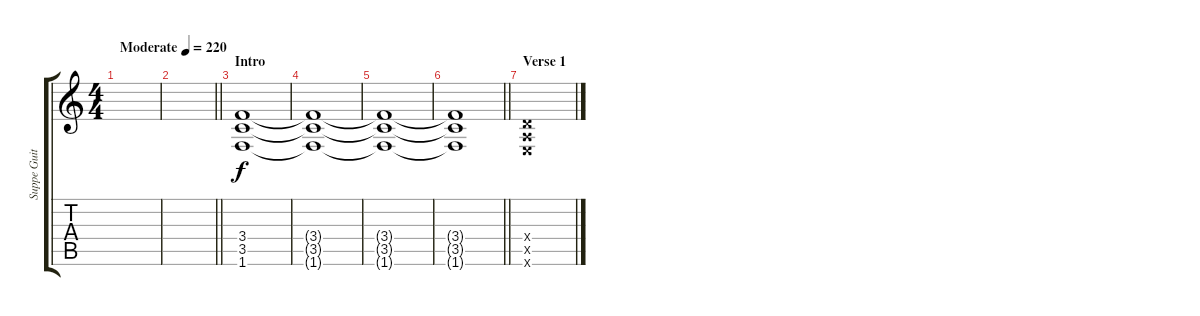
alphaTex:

\track ("Suppe Guitar" "Suppe Guit") {instrument distortionguitar}
\staff {score tabs}
\tuning (E4 B3 G3 D3 A2 E2) {hide}
\ts (4 4)
\tempo (220 "Moderate")
\clef g2
\ks c
|
\barLineRight lightlight
|
\section ("" "Intro")
(3.4 3.5 1.6).1 |
(3.4{t} 3.5{t} 1.6{t}).1 |
(3.4{t} 3.5{t} 1.6{t}).1 |
\barLineRight lightlight
(3.4{t} 3.5{t} 1.6{t}).1 |
\section ("" "Verse 1")
(0.4{x} 0.5{x} 0.6{x}).1
